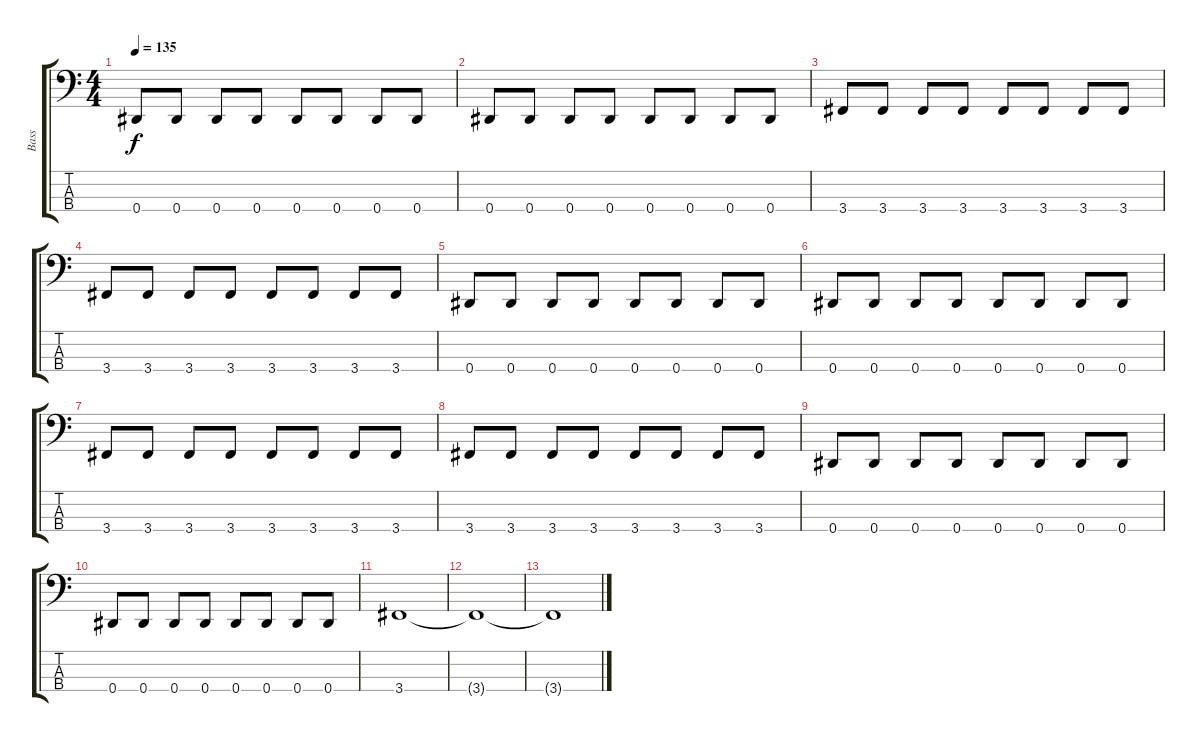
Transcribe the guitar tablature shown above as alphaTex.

\track ("Bass" "Bass") {instrument electricbassfinger}
\staff {score tabs}
\tuning (Gb2 Db2 Ab1 Eb1) {hide}
\ts (4 4)
\tempo 135
\clef f4
\ks c
0.4.8{dy f} 0.4.8 0.4.8 0.4.8 0.4.8 0.4.8 0.4.8 0.4.8 |
0.4.8 0.4.8 0.4.8 0.4.8 0.4.8 0.4.8 0.4.8 0.4.8 |
3.4.8 3.4.8 3.4.8 3.4.8 3.4.8 3.4.8 3.4.8 3.4.8 |
3.4.8 3.4.8 3.4.8 3.4.8 3.4.8 3.4.8 3.4.8 3.4.8 |
0.4.8 0.4.8 0.4.8 0.4.8 0.4.8 0.4.8 0.4.8 0.4.8 |
0.4.8 0.4.8 0.4.8 0.4.8 0.4.8 0.4.8 0.4.8 0.4.8 |
3.4.8 3.4.8 3.4.8 3.4.8 3.4.8 3.4.8 3.4.8 3.4.8 |
3.4.8 3.4.8 3.4.8 3.4.8 3.4.8 3.4.8 3.4.8 3.4.8 |
0.4.8 0.4.8 0.4.8 0.4.8 0.4.8 0.4.8 0.4.8 0.4.8 |
0.4.8 0.4.8 0.4.8 0.4.8 0.4.8 0.4.8 0.4.8 0.4.8 |
3.4.1 |
3.4{t}.1 |
3.4{t}.1
